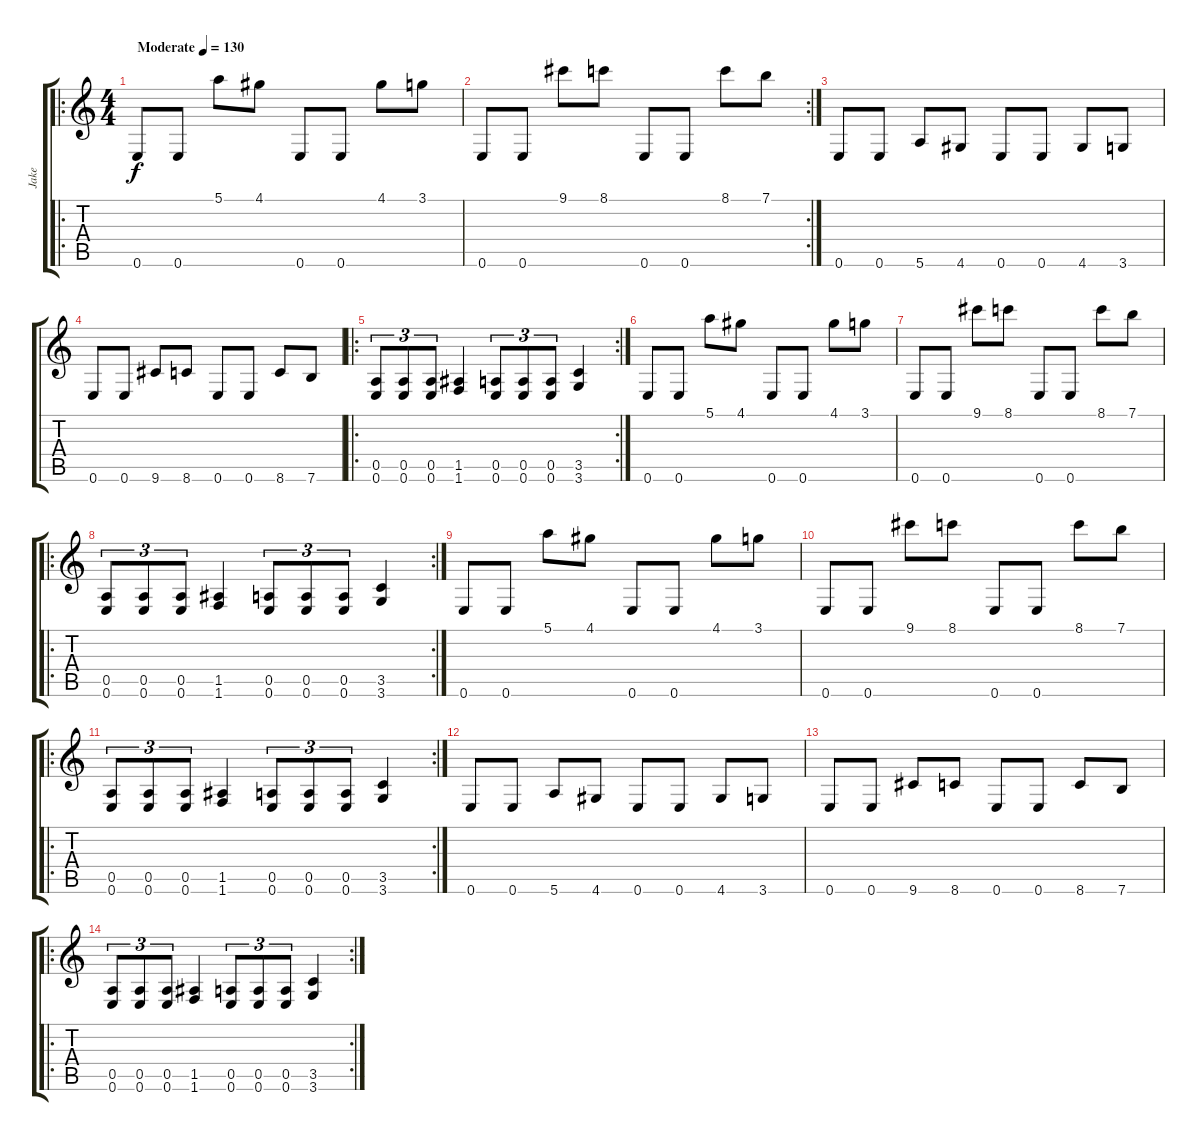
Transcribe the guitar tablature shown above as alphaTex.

\track ("Jake" "Jake") {instrument overdrivenguitar}
\staff {score tabs}
\tuning (E4 B3 G3 D3 A2 E2) {hide}
\ro
\ts (4 4)
\tempo (130 "Moderate")
\clef g2
\ks c
0.6.8{dy f instrument overdrivenguitar} 0.6.8 5.1.8 4.1.8 0.6.8 0.6.8 4.1.8 3.1.8 |
\rc 2
0.6.8 0.6.8 9.1.8 8.1.8 0.6.8 0.6.8 8.1.8 7.1.8 |
0.6.8 0.6.8 5.6.8 4.6.8 0.6.8 0.6.8 4.6.8 3.6.8 |
0.6.8 0.6.8 9.6.8 8.6.8 0.6.8 0.6.8 8.6.8 7.6.8 |
\ro
\rc 2
(0.5 0.6).8{tu (3 2)} (0.5 0.6).8{tu (3 2)} (0.5 0.6).8{tu (3 2)} (1.5 1.6).4 (0.5 0.6).8{tu (3 2)} (0.5 0.6).8{tu (3 2)} (0.5 0.6).8{tu (3 2)} (3.5 3.6).4 |
0.6.8 0.6.8 5.1.8 4.1.8 0.6.8 0.6.8 4.1.8 3.1.8 |
0.6.8 0.6.8 9.1.8 8.1.8 0.6.8 0.6.8 8.1.8 7.1.8 |
\ro
\rc 2
(0.5 0.6).8{tu (3 2)} (0.5 0.6).8{tu (3 2)} (0.5 0.6).8{tu (3 2)} (1.5 1.6).4 (0.5 0.6).8{tu (3 2)} (0.5 0.6).8{tu (3 2)} (0.5 0.6).8{tu (3 2)} (3.5 3.6).4 |
0.6.8 0.6.8 5.1.8 4.1.8 0.6.8 0.6.8 4.1.8 3.1.8 |
0.6.8 0.6.8 9.1.8 8.1.8 0.6.8 0.6.8 8.1.8 7.1.8 |
\ro
\rc 2
(0.5 0.6).8{tu (3 2)} (0.5 0.6).8{tu (3 2)} (0.5 0.6).8{tu (3 2)} (1.5 1.6).4 (0.5 0.6).8{tu (3 2)} (0.5 0.6).8{tu (3 2)} (0.5 0.6).8{tu (3 2)} (3.5 3.6).4 |
0.6.8 0.6.8 5.6.8 4.6.8 0.6.8 0.6.8 4.6.8 3.6.8 |
0.6.8 0.6.8 9.6.8 8.6.8 0.6.8 0.6.8 8.6.8 7.6.8 |
\ro
\rc 2
(0.5 0.6).8{tu (3 2)} (0.5 0.6).8{tu (3 2)} (0.5 0.6).8{tu (3 2)} (1.5 1.6).4 (0.5 0.6).8{tu (3 2)} (0.5 0.6).8{tu (3 2)} (0.5 0.6).8{tu (3 2)} (3.5 3.6).4
